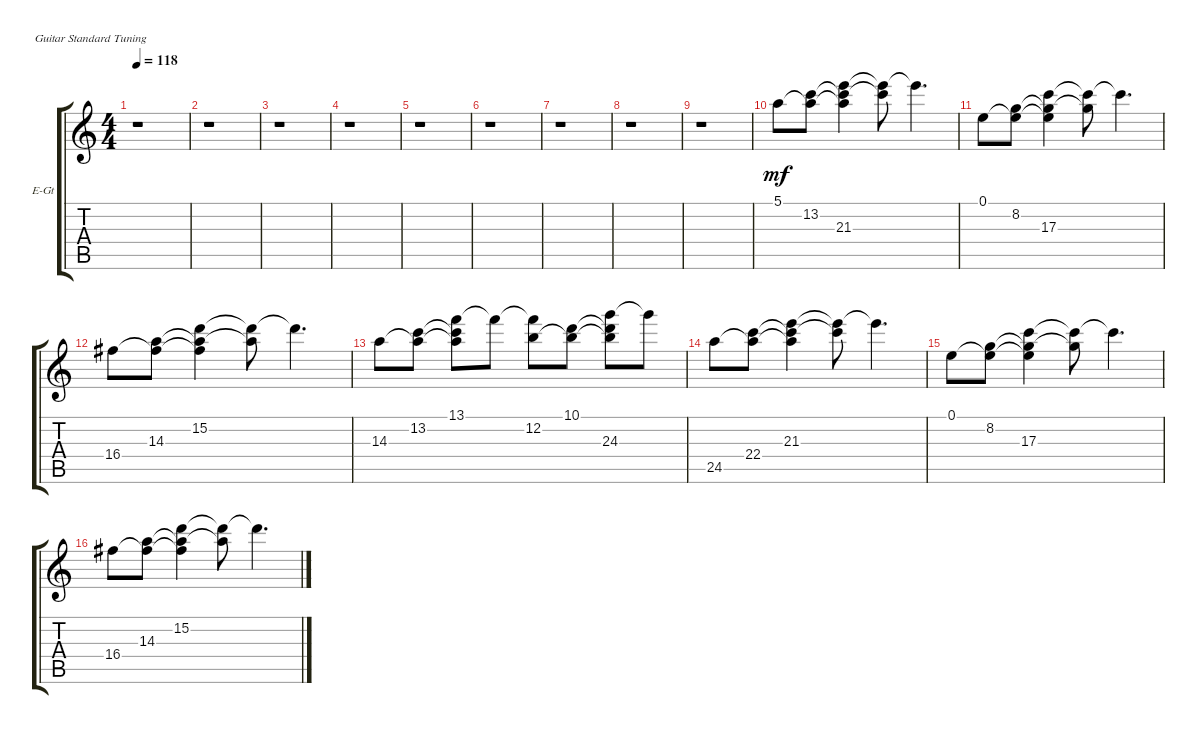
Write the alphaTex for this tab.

\bracketExtendMode groupsimilarinstruments
\firstSystemTrackNameOrientation horizontal
\otherSystemsTrackNameOrientation horizontal
\track ("Guitar1" "E-Gt") {instrument electricguitarclean}
\staff {score tabs}
\tuning (E4 B3 G3 D3 A2 E2)
\ts (4 4)
\tempo 118
\clef g2
\ks c
r.1{dy mf} |
r.1 |
r.1 |
r.1 |
r.1 |
r.1 |
r.1 |
r.1 |
r.1 |
5.1.8 (5.1{t} 13.2).8 (5.1{t} 13.2{t} 21.3).4 (13.2{t} 21.3{t}).8 21.3{t}.4{d} |
0.1.8 (0.1{t} 8.2).8 (0.1{t} 8.2{t} 17.3).4 (8.2{t} 17.3{t}).8 17.3{t}.4{d} |
16.4.8 (16.4{t} 14.3).8 (16.4{t} 14.3{t} 15.2).4 (14.3{t} 15.2{t}).8 15.2{t}.4{d} |
14.3.8 (14.3{t} 13.2).8 (14.3{t} 13.2{t} 13.1).8 13.1{t}.8 (13.1{t} 12.2).8 (12.2{t} 10.1).8 (12.2{t} 10.1{t} 24.3).8 24.3{t}.8 |
24.5.8 (24.5{t} 22.4).8 (24.5{t} 22.4{t} 21.3).4 (22.4{t} 21.3{t}).8 21.3{t}.4{d} |
0.1.8 (0.1{t} 8.2).8 (0.1{t} 8.2{t} 17.3).4 (8.2{t} 17.3{t}).8 17.3{t}.4{d} |
16.4.8 (16.4{t} 14.3).8 (16.4{t} 14.3{t} 15.2).4 (14.3{t} 15.2{t}).8 15.2{t}.4{d}
